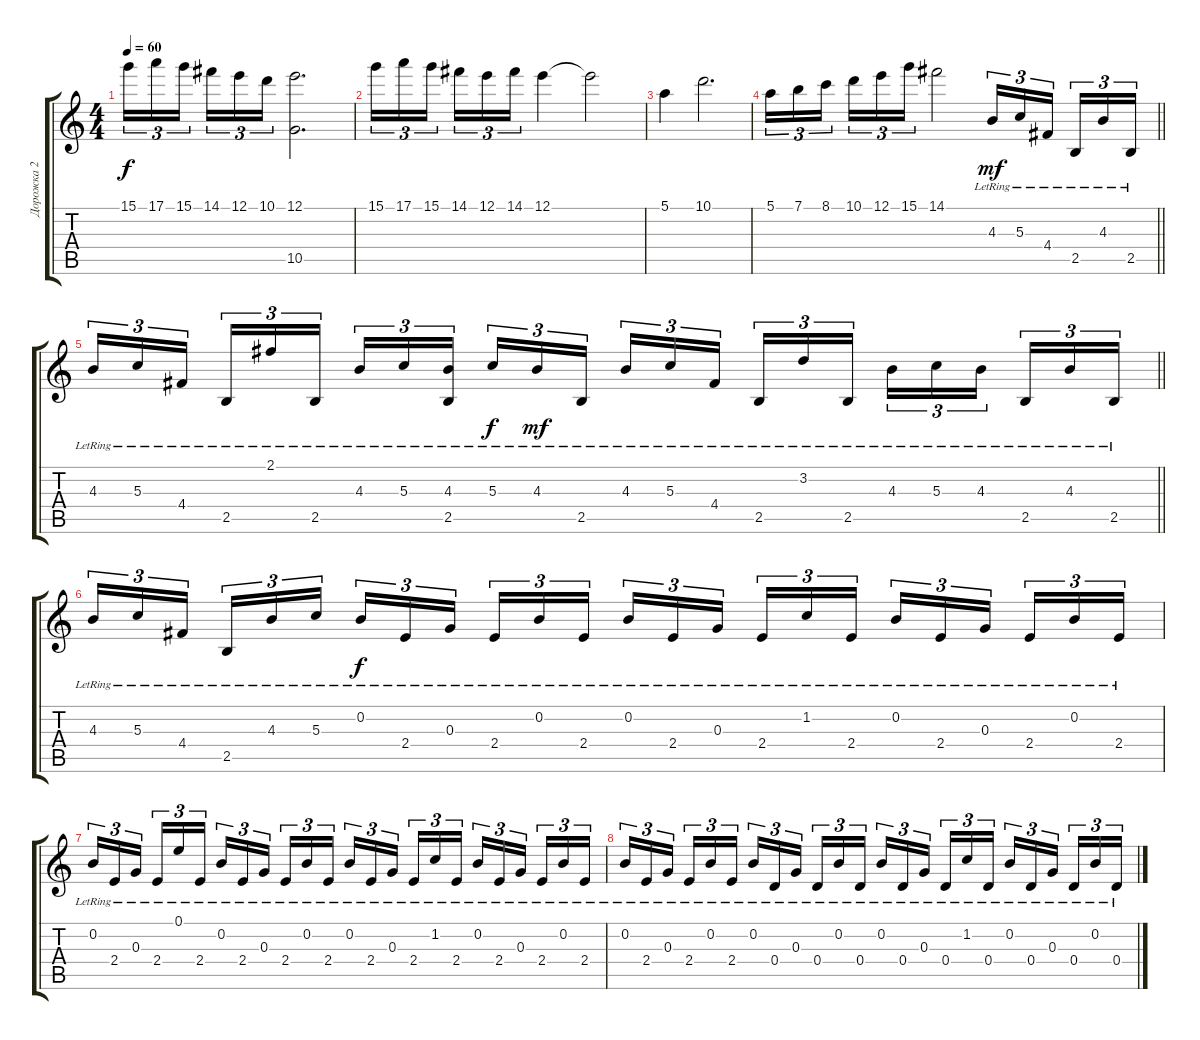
\track ("Дорожка 2" "Дорожка 2") {instrument acousticguitarsteel}
\staff {score tabs}
\tuning (E4 B3 G3 D3 A2 E2) {hide}
\ts (4 4)
\tempo 60
\clef g2
\ks c
15.1.16{tu (3 2) dy f} 17.1.16{tu (3 2)} 15.1.16{tu (3 2) beam splitsecondary} 14.1.16{tu (3 2)} 12.1.16{tu (3 2)} 10.1.16{tu (3 2)} (12.1 10.5).2{d} |
15.1.16{tu (3 2)} 17.1.16{tu (3 2)} 15.1.16{tu (3 2) beam splitsecondary} 14.1.16{tu (3 2)} 12.1.16{tu (3 2)} 14.1.16{tu (3 2)} 12.1.4 12.1{t}.2 |
5.1.4 10.1.2{d} |
\barLineRight lightlight
5.1.16{tu (3 2)} 7.1.16{tu (3 2)} 8.1.16{tu (3 2) beam splitsecondary} 10.1.16{tu (3 2)} 12.1.16{tu (3 2)} 15.1.16{tu (3 2)} 14.1.2 4.3{lr}.16{tu (3 2) dy mf} 5.3{lr}.16{tu (3 2)} 4.4{lr}.16{tu (3 2) beam splitsecondary} 2.5{lr}.16{tu (3 2)} 4.3{lr}.16{tu (3 2)} 2.5{lr}.16{tu (3 2)} |
\barLineRight lightlight
4.3{lr}.16{tu (3 2)} 5.3{lr}.16{tu (3 2)} 4.4{lr}.16{tu (3 2) beam splitsecondary} 2.5{lr}.16{tu (3 2)} 2.1{lr}.16{tu (3 2)} 2.5{lr}.16{tu (3 2)} 4.3{lr}.16{tu (3 2)} 5.3{lr}.16{tu (3 2)} (4.3{lr} 2.5{lr}).16{tu (3 2) beam splitsecondary} 5.3{lr}.16{tu (3 2) dy f} 4.3{lr}.16{tu (3 2) dy mf} 2.5{lr}.16{tu (3 2)} 4.3{lr}.16{tu (3 2)} 5.3{lr}.16{tu (3 2)} 4.4{lr}.16{tu (3 2) beam splitsecondary} 2.5{lr}.16{tu (3 2)} 3.2{lr}.16{tu (3 2)} 2.5{lr}.16{tu (3 2)} 4.3{lr}.16{tu (3 2)} 5.3{lr}.16{tu (3 2)} 4.3{lr}.16{tu (3 2) beam splitsecondary} 2.5{lr}.16{tu (3 2)} 4.3{lr}.16{tu (3 2)} 2.5{lr}.16{tu (3 2)} |
\section ("" "")
4.3{lr}.16{tu (3 2)} 5.3{lr}.16{tu (3 2)} 4.4{lr}.16{tu (3 2) beam splitsecondary} 2.5{lr}.16{tu (3 2)} 4.3{lr}.16{tu (3 2)} 5.3{lr}.16{tu (3 2)} 0.2{lr}.16{tu (3 2) dy f} 2.4{lr}.16{tu (3 2)} 0.3{lr}.16{tu (3 2) beam splitsecondary} 2.4{lr}.16{tu (3 2)} 0.2{lr}.16{tu (3 2)} 2.4{lr}.16{tu (3 2)} 0.2{lr}.16{tu (3 2)} 2.4{lr}.16{tu (3 2)} 0.3{lr}.16{tu (3 2) beam splitsecondary} 2.4{lr}.16{tu (3 2)} 1.2{lr}.16{tu (3 2)} 2.4{lr}.16{tu (3 2)} 0.2{lr}.16{tu (3 2)} 2.4{lr}.16{tu (3 2)} 0.3{lr}.16{tu (3 2) beam splitsecondary} 2.4{lr}.16{tu (3 2)} 0.2{lr}.16{tu (3 2)} 2.4{lr}.16{tu (3 2)} |
0.2{lr}.16{tu (3 2)} 2.4{lr}.16{tu (3 2)} 0.3{lr}.16{tu (3 2) beam splitsecondary} 2.4{lr}.16{tu (3 2)} 0.1{lr}.16{tu (3 2)} 2.4{lr}.16{tu (3 2)} 0.2{lr}.16{tu (3 2)} 2.4{lr}.16{tu (3 2)} 0.3{lr}.16{tu (3 2) beam splitsecondary} 2.4{lr}.16{tu (3 2)} 0.2{lr}.16{tu (3 2)} 2.4{lr}.16{tu (3 2)} 0.2{lr}.16{tu (3 2)} 2.4{lr}.16{tu (3 2)} 0.3{lr}.16{tu (3 2) beam splitsecondary} 2.4{lr}.16{tu (3 2)} 1.2{lr}.16{tu (3 2)} 2.4{lr}.16{tu (3 2)} 0.2{lr}.16{tu (3 2)} 2.4{lr}.16{tu (3 2)} 0.3{lr}.16{tu (3 2) beam splitsecondary} 2.4{lr}.16{tu (3 2)} 0.2{lr}.16{tu (3 2)} 2.4{lr}.16{tu (3 2)} |
0.2{lr}.16{tu (3 2)} 2.4{lr}.16{tu (3 2)} 0.3{lr}.16{tu (3 2) beam splitsecondary} 2.4{lr}.16{tu (3 2)} 0.2{lr}.16{tu (3 2)} 2.4{lr}.16{tu (3 2)} 0.2{lr}.16{tu (3 2)} 0.4{lr}.16{tu (3 2)} 0.3{lr}.16{tu (3 2) beam splitsecondary} 0.4{lr}.16{tu (3 2)} 0.2{lr}.16{tu (3 2)} 0.4{lr}.16{tu (3 2)} 0.2{lr}.16{tu (3 2)} 0.4{lr}.16{tu (3 2)} 0.3{lr}.16{tu (3 2) beam splitsecondary} 0.4{lr}.16{tu (3 2)} 1.2{lr}.16{tu (3 2)} 0.4{lr}.16{tu (3 2)} 0.2{lr}.16{tu (3 2)} 0.4{lr}.16{tu (3 2)} 0.3{lr}.16{tu (3 2) beam splitsecondary} 0.4{lr}.16{tu (3 2)} 0.2{lr}.16{tu (3 2)} 0.4{lr}.16{tu (3 2)}
